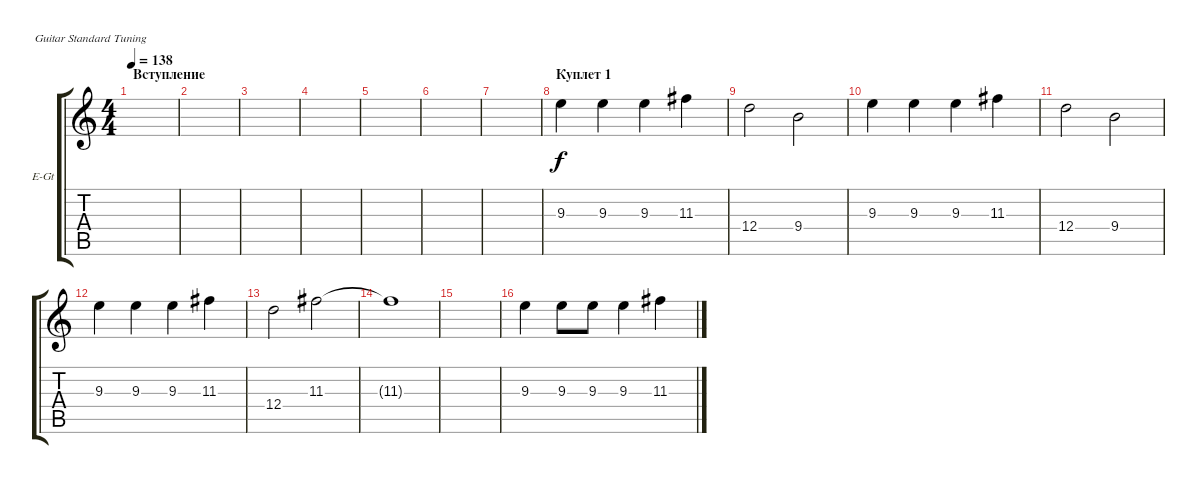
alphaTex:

\defaultSystemsLayout 4
\bracketExtendMode groupsimilarinstruments
\firstSystemTrackNameOrientation horizontal
\otherSystemsTrackNameOrientation horizontal
\track ("Voice" "E-Gt") {instrument electricguitarclean}
\staff {score tabs}
\tuning (E4 B3 G3 D3 A2 E2)
\ts (4 4)
\section ("" "Вступление")
\tempo 138
\clef g2
\scale
0.487395
\ks c
|
\scale
0.256303 |
\scale
0.256303 |
\scale
0.333333 |
\scale
0.333333 |
\scale
0.333333 |
\scale
0.333333 |
\section ("" "Куплет 1")
\scale
0.333333 9.3.4 9.3.4 9.3.4 11.3.4 |
\scale
0.333333 12.4.2 9.4.2 |
\scale
0.333333 9.3.4 9.3.4 9.3.4 11.3.4 |
\scale
0.333333 12.4.2 9.4.2 |
\scale
0.333333 9.3.4 9.3.4 9.3.4 11.3.4 |
12.4.2 11.3.2 |
11.3{t}.1 |
|
9.3.4 9.3.8 9.3.8 9.3.4 11.3.4
